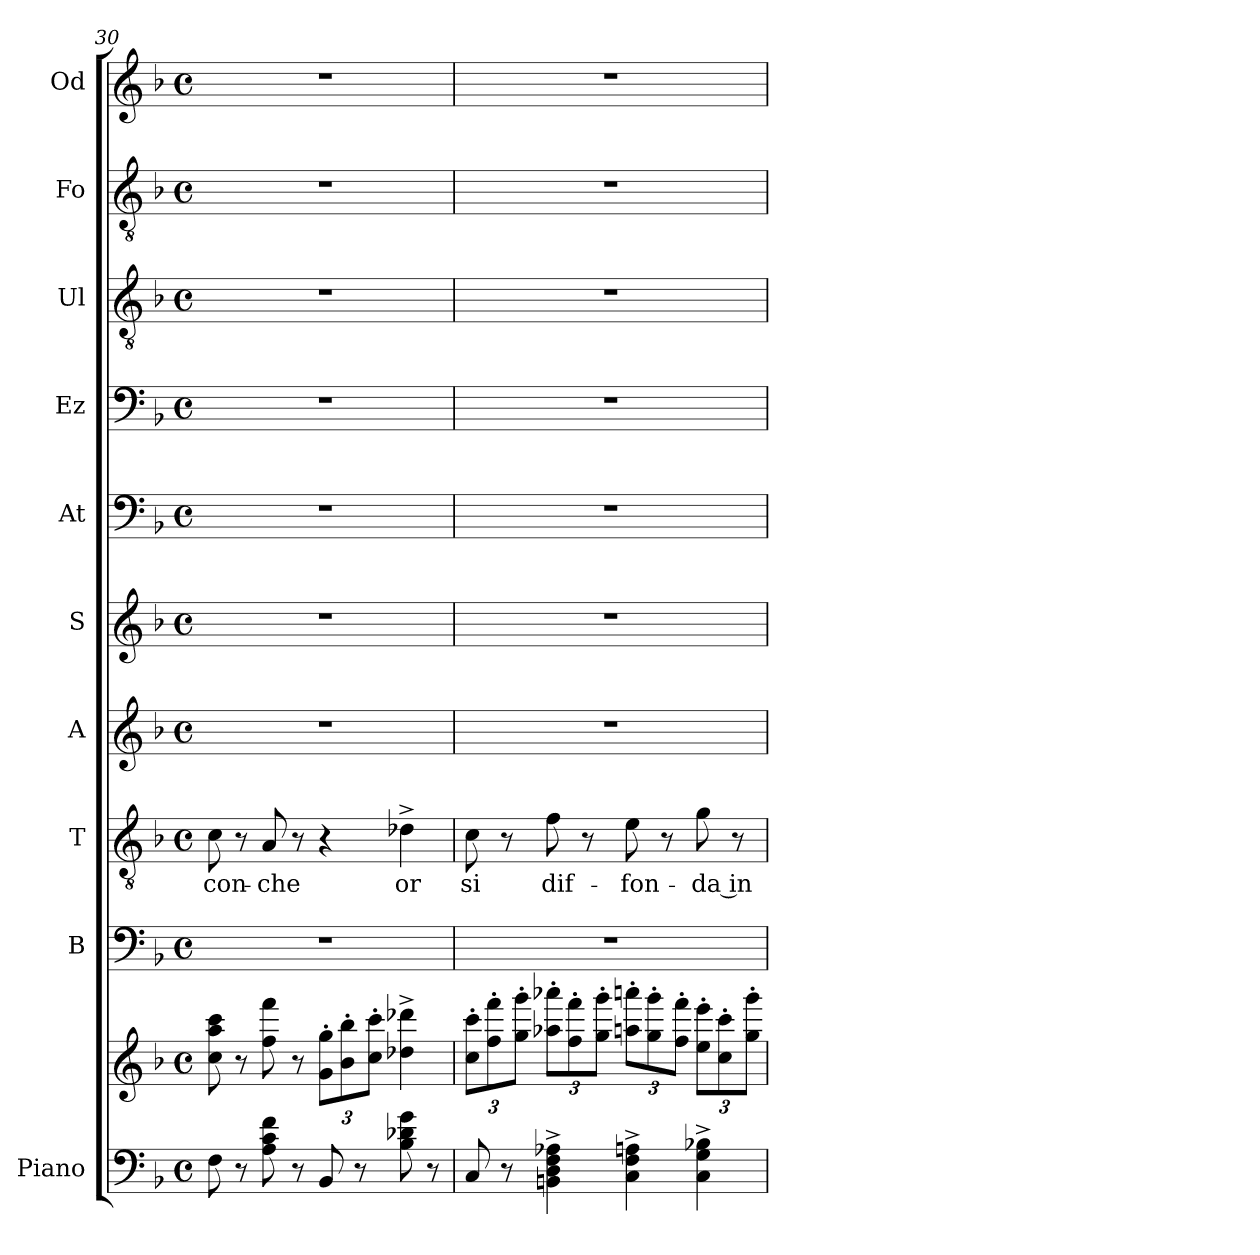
**kern	**kern	**kern	**kern	**text	**kern	**kern	**kern	**kern	**kern	**kern	**kern
*part10	*part10	*part9	*part8	*part8	*part7	*part6	*part5	*part4	*part3	*part2	*part1
*staff11	*staff10	*staff9	*staff8	*staff8	*staff7	*staff6	*staff5	*staff4	*staff3	*staff2	*staff1
*I"Piano	*	*I"B	*I"T	*	*I"A	*I"S	*I"At	*I"Ez	*I"Ul	*I"Fo	*I"Od
*I'Pno	*	*I'B	*I'T	*	*I'A	*I'S	*I'At	*I'Ez	*I'Ul	*I'Fo	*I'Od
*clefF4	*clefG2	*clefF4	*clefGv2	*	*clefG2	*clefG2	*clefF4	*clefF4	*clefGv2	*clefGv2	*clefG2
*k[b-]	*k[b-]	*k[b-]	*k[b-]	*	*k[b-]	*k[b-]	*k[b-]	*k[b-]	*k[b-]	*k[b-]	*k[b-]
*M4/4	*M4/4	*M4/4	*M4/4	*	*M4/4	*M4/4	*M4/4	*M4/4	*M4/4	*M4/4	*M4/4
*met(c)	*met(c)	*met(c)	*met(c)	*	*met(c)	*met(c)	*met(c)	*met(c)	*met(c)	*met(c)	*met(c)
=30	=30	=30	=30	=30	=30	=30	=30	=30	=30	=30	=30
!	!	!	!	!LO:LY:b	!	!	!	!	!	!	!
8F\	8cc\ 8aa\ 8ccc\	1r	8c\	con-	1r	1r	1r	1r	1r	1r	1r
8r	8r	.	8r	.	.	.	.	.	.	.	.
!	!	!	!	!LO:LY:b	!	!	!	!	!	!	!
8A\ 8c\ 8f\	8ff\ 8fff\	.	8A/	-che	.	.	.	.	.	.	.
8r	8r	.	8r	.	.	.	.	.	.	.	.
*	*Xbrackettup	*	*	*	*	*	*	*	*	*	*
8BB-/	12g\' 12gg\'L	.	4r	.	.	.	.	.	.	.	.
.	12b-\' 12bb-\'	.	.	.	.	.	.	.	.	.	.
8r	.	.	.	.	.	.	.	.	.	.	.
.	12cc\' 12ccc\'J	.	.	.	.	.	.	.	.	.	.
!	!	!	!	!LO:LY:b	!	!	!	!	!	!	!
8B-\ 8d-X\ 8g\	4dd-X\^ 4ddd-X\^	.	4d-X^\	or	.	.	.	.	.	.	.
8r	.	.	.	.	.	.	.	.	.	.	.
!!LO:LB:g=z
=31	=31	=31	=31	=31	=31	=31	=31	=31	=31	=31	=31
!	!	!	!	!LO:LY:b	!	!	!	!	!	!	!
8C/	12cc\' 12ccc\'L	1r	8c\	si	1r	1r	1r	1r	1r	1r	1r
.	12ff\' 12fff\'	.	.	.	.	.	.	.	.	.	.
8r	.	.	8r	.	.	.	.	.	.	.	.
.	12gg\' 12ggg\'J	.	.	.	.	.	.	.	.	.	.
!	!	!	!	!LO:LY:b	!	!	!	!	!	!	!
4BBn\^ 4D\^ 4F\^ 4A-X\^	12aa-X\' 12aaa-X\'L	.	8f\	dif-	.	.	.	.	.	.	.
.	12ff\' 12fff\'	.	.	.	.	.	.	.	.	.	.
.	.	.	8r	.	.	.	.	.	.	.	.
.	12gg\' 12ggg\'J	.	.	.	.	.	.	.	.	.	.
!	!	!	!	!LO:LY:b	!	!	!	!	!	!	!
4C\^ 4F\^ 4An\^	12aan\' 12aaan\'L	.	8e\	-fon-	.	.	.	.	.	.	.
.	12gg\' 12ggg\'	.	.	.	.	.	.	.	.	.	.
.	.	.	8r	.	.	.	.	.	.	.	.
.	12ff\' 12fff\'J	.	.	.	.	.	.	.	.	.	.
!	!	!	!	!LO:LY:b	!	!	!	!	!	!	!
4C\^ 4G\^ 4B-X\^	12ee\' 12eee\'L	.	8g\	-da in-	.	.	.	.	.	.	.
.	12cc\' 12ccc\'	.	.	.	.	.	.	.	.	.	.
.	.	.	8r	.	.	.	.	.	.	.	.
.	12gg\' 12ggg\'J	.	.	.	.	.	.	.	.	.	.
=	=	=	=	=	=	=	=	=	=	=	=
*-	*-	*-	*-	*-	*-	*-	*-	*-	*-	*-	*-
